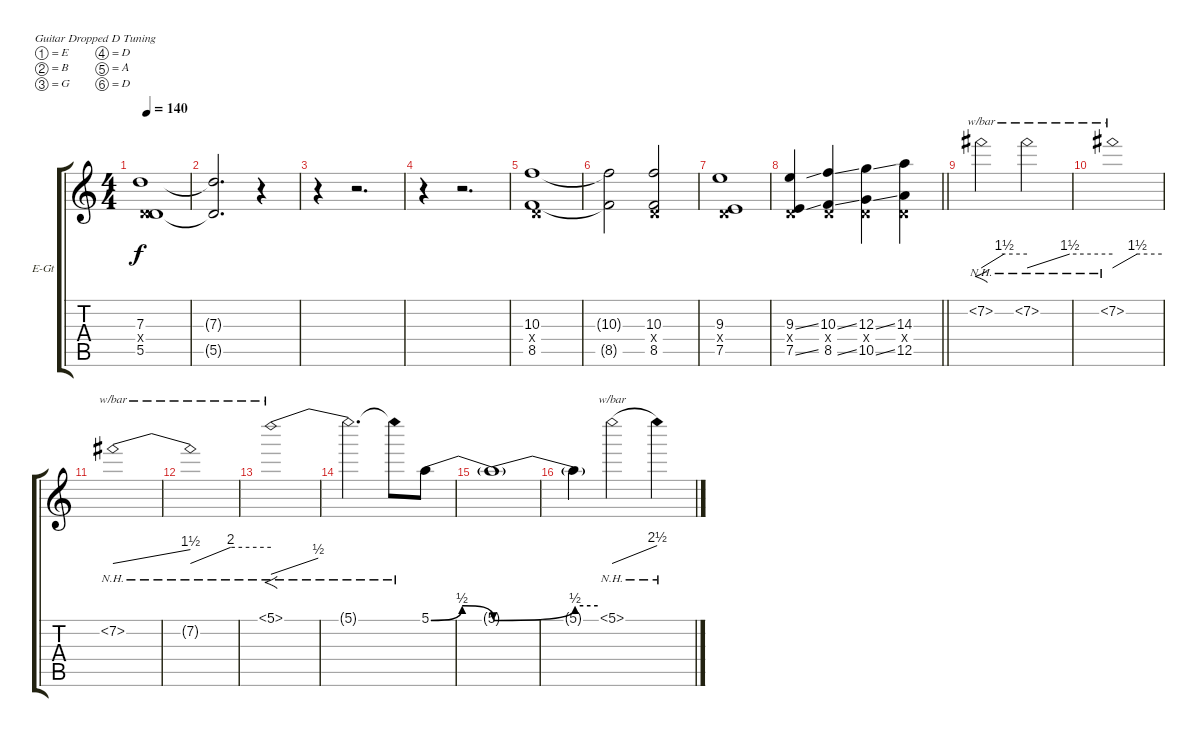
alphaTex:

\bracketExtendMode groupsimilarinstruments
\firstSystemTrackNameOrientation horizontal
\otherSystemsTrackNameOrientation horizontal
\track ("Rythm Guitar" "E-Gt") {instrument distortionguitar}
\staff {score tabs}
\tuning (E4 B3 G3 D3 A2 D2)
\ts (4 4)
\tempo 140
\clef g2
\ks c
(7.3 0.4{x} 5.5).1{dy f} |
(7.3{t} 5.5{t}).2{d} r.4 |
r.4 r.2{d} |
r.4 r.2{d} |
(10.3 0.4{x} 8.5).1 |
(10.3{t} 8.5{t}).2 (10.3 0.4{x} 8.5).2 |
(9.3 0.4{x} 7.5).1 |
\barLineRight lightlight
(9.3{ss} 0.4{x} 7.5{ss}).4 (10.3{ss} 0.4{x} 8.5{ss}).4 (12.3{ss} 0.4{x} 10.5{ss}).4 (14.3 0.4{x} 12.5).4 |
7.2{nh}.2{f tbe (custom default 0 0 30 6 60 6)} 7.2{nh}.2{tbe (custom default 0 0 30 6 60 6)} |
7.2{nh}.1{tbe (custom default 0 0 30 6 60 6)} |
7.2{nh}.1{tbe (dive default 0 0 60 6)} |
7.2{nh t}.1{tbe (custom default 0 0 30 8 60 8)} |
5.1{nh}.1{f tbe (dive default 0 -4 60 2)} |
5.1{nh t}.2{d} 5.1{nh t}.8 5.1{be (bendrelease 0 0 30 2 30 2 60 0)}.8 |
5.1{be (bend 0 0 60 2) t}.1 |
5.1{be (hold 0 2 60 2) t}.4 5.1{nh}.2{tbe (dive default 0 0 60 10)} 5.1{nh t}.4
